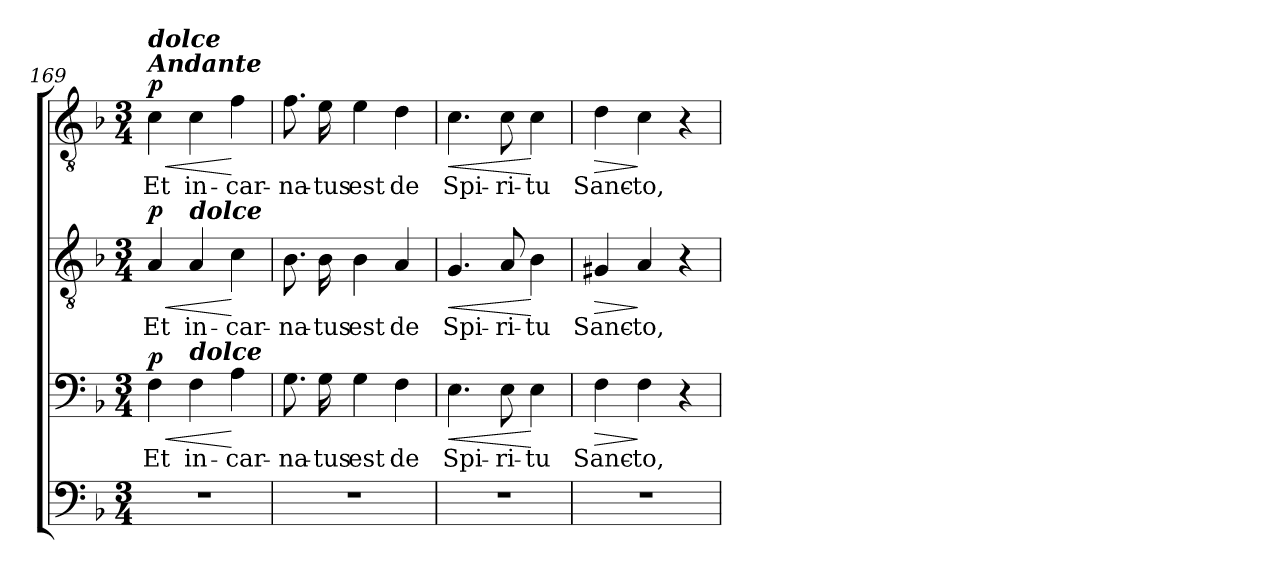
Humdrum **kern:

**kern	**kern	**text	**dynam	**kern	**text	**dynam	**kern	**text	**dynam
*part4	*part3	*part3	*part3	*part2	*part2	*part2	*part1	*part1	*part1
*staff4	*staff3	*staff3	*staff3	*staff2	*staff2	*staff2	*staff1	*staff1	*staff1
!!LO:LB:g=z
*clefF4	*clefF4	*	*	*clefGv2	*	*	*clefGv2	*	*
*k[b-]	*k[b-]	*	*	*k[b-]	*	*	*k[b-]	*	*
*F:	*F:	*	*	*F:	*	*	*F:	*	*
*M3/4	*M3/4	*	*	*M3/4	*	*	*M3/4	*	*
=169	=169	=169	=169	=169	=169	=169	=169	=169	=169
!	!	!	!	!	!	!	!LO:TX:a:Bi:t=Andante	!	!
!	!	!	!	!	!	!	!LO:TX:a:Bi:t=dolce	!	!
!	!	!LO:LY:b	!LO:HP:b	!	!LO:LY:b	!LO:HP:b	!	!LO:LY:b	!LO:HP:b
!	!	!	!LO:DY:n=1:a	!	!	!LO:DY:n=1:a	!	!	!LO:DY:n=1:a
2.r	4F\	Et	< p	4A/	Et	< p	4c\	Et	< p
!	!	!	!	!LO:TX:a:Bi:t=dolce	!	!	!	!	!
!	!LO:TX:a:Bi:t=dolce	!	!	!	!	!	!	!	!
!	!	!LO:LY:b	!	!	!LO:LY:b	!	!	!LO:LY:b	!
.	4F\	in-	.	4A/	in-	.	4c\	in-	.
!	!	!LO:LY:b	!	!	!LO:LY:b	!	!	!LO:LY:b	!
.	4A\	-car-	[	4c\	-car-	[	4f\	-car-	[
=170	=170	=170	=170	=170	=170	=170	=170	=170	=170
!	!	!LO:LY:b	!	!	!LO:LY:b	!	!	!LO:LY:b	!
2.r	8.G\	-na-	.	8.B-\	-na-	.	8.f\	-na-	.
!	!	!LO:LY:b	!	!	!LO:LY:b	!	!	!LO:LY:b	!
.	16G\	-tus	.	16B-\	-tus	.	16e\	-tus	.
!	!	!LO:LY:b	!	!	!LO:LY:b	!	!	!LO:LY:b	!
.	4G\	est	.	4B-\	est	.	4e\	est	.
!	!	!LO:LY:b	!	!	!LO:LY:b	!	!	!LO:LY:b	!
.	4F\	de	.	4A/	de	.	4d\	de	.
=171	=171	=171	=171	=171	=171	=171	=171	=171	=171
!	!	!LO:LY:b	!LO:HP:b	!	!LO:LY:b	!LO:HP:b	!	!LO:LY:b	!LO:HP:b
2.r	4.E\	Spi-	<	4.G/	Spi-	<	4.c\	Spi-	<
!	!	!LO:LY:b	!	!	!LO:LY:b	!	!	!LO:LY:b	!
.	8E\	-ri-	.	8A/	-ri-	.	8c\	-ri-	.
!	!	!LO:LY:b	!	!	!LO:LY:b	!	!	!LO:LY:b	!
.	4E\	-tu	[	4B-\	-tu	[	4c\	-tu	[
=172	=172	=172	=172	=172	=172	=172	=172	=172	=172
!	!	!LO:LY:b	!LO:HP:b	!	!LO:LY:b	!LO:HP:b	!	!LO:LY:b	!LO:HP:b
2.r	4F\	Sanc-	>	4G#X/	Sanc-	>	4d\	Sanc-	>
!	!	!LO:LY:b	!	!	!LO:LY:b	!	!	!LO:LY:b	!
.	4F\	-to,	]	4A/	-to,	]	4c\	-to,	]
.	4r	.	.	4r	.	.	4r	.	.
=	=	=	=	=	=	=	=	=	=
*-	*-	*-	*-	*-	*-	*-	*-	*-	*-
